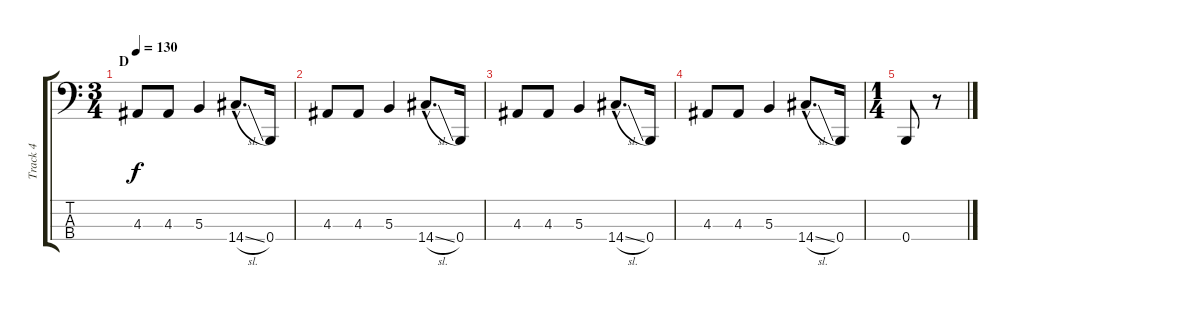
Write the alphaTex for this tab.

\track ("Track 4" "Track 4") {instrument electricbasspick}
\staff {score tabs}
\tuning (E2 B1 Gb1 B0) {hide}
\ts (3 4)
\section ("" "D")
\tempo 130
\clef f4
\ks c
4.3.8{dy f} 4.3.8 5.3.4 14.4{sl hac}.8{d} 0.4.16 |
4.3.8 4.3.8 5.3.4 14.4{sl hac}.8{d} 0.4.16 |
4.3.8 4.3.8 5.3.4 14.4{sl hac}.8{d} 0.4.16 |
4.3.8 4.3.8 5.3.4 14.4{sl hac}.8{d} 0.4.16 |
\ts (1 4)
0.4.8 r.8
